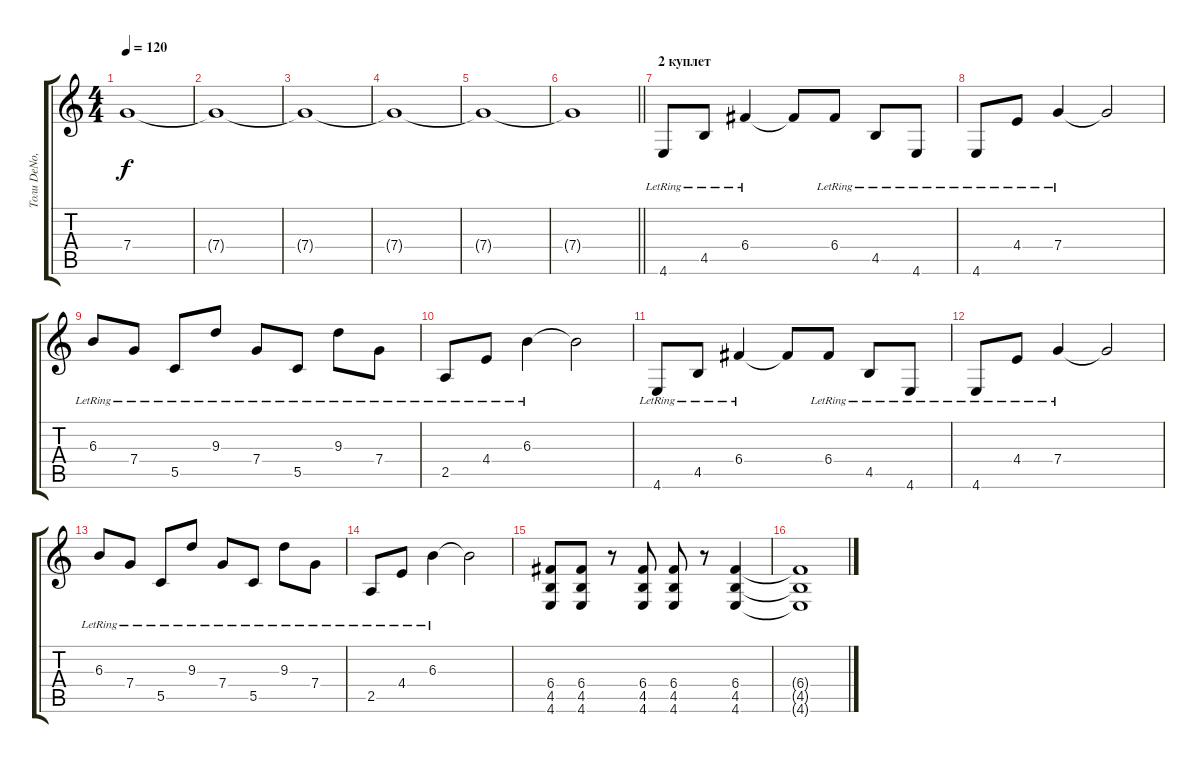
\track ("Толи DeNo, толи CoRR" "Толи DeNo,") {instrument electricguitarclean}
\staff {score tabs}
\tuning (D4 A3 F3 C3 G2 C2) {hide}
\ts (4 4)
\tempo 120
\clef g2
\ks c
7.4{t}.1{dy f} |
7.4{t}.1 |
7.4{t}.1 |
7.4{t}.1 |
7.4{t}.1 |
\barLineRight lightlight
7.4{t}.1 |
\section ("" "2 куплет")
4.6{lr}.8 4.5{lr}.8 6.4{lr}.4 6.4{t}.8 6.4{lr}.8 4.5{lr}.8 4.6{lr}.8 |
4.6{lr}.8 4.4{lr}.8 7.4{lr}.4 7.4{t}.2 |
6.3{lr}.8 7.4{lr}.8 5.5{lr}.8 9.3{lr}.8 7.4{lr}.8 5.5{lr}.8 9.3{lr}.8 7.4{lr}.8 |
2.5{lr}.8 4.4{lr}.8 6.3{lr}.4 6.3{t}.2 |
4.6{lr}.8 4.5{lr}.8 6.4{lr}.4 6.4{t}.8 6.4{lr}.8 4.5{lr}.8 4.6{lr}.8 |
4.6{lr}.8 4.4{lr}.8 7.4{lr}.4 7.4{t}.2 |
6.3{lr}.8 7.4{lr}.8 5.5{lr}.8 9.3{lr}.8 7.4{lr}.8 5.5{lr}.8 9.3{lr}.8 7.4{lr}.8 |
2.5{lr}.8 4.4{lr}.8 6.3{lr}.4 6.3{t}.2 |
(6.4 4.5 4.6).8 (6.4 4.5 4.6).8 r.8 (6.4 4.5 4.6).8 (6.4 4.5 4.6).8 r.8 (6.4 4.5 4.6).4 |
(6.4{t} 4.5{t} 4.6{t}).1
